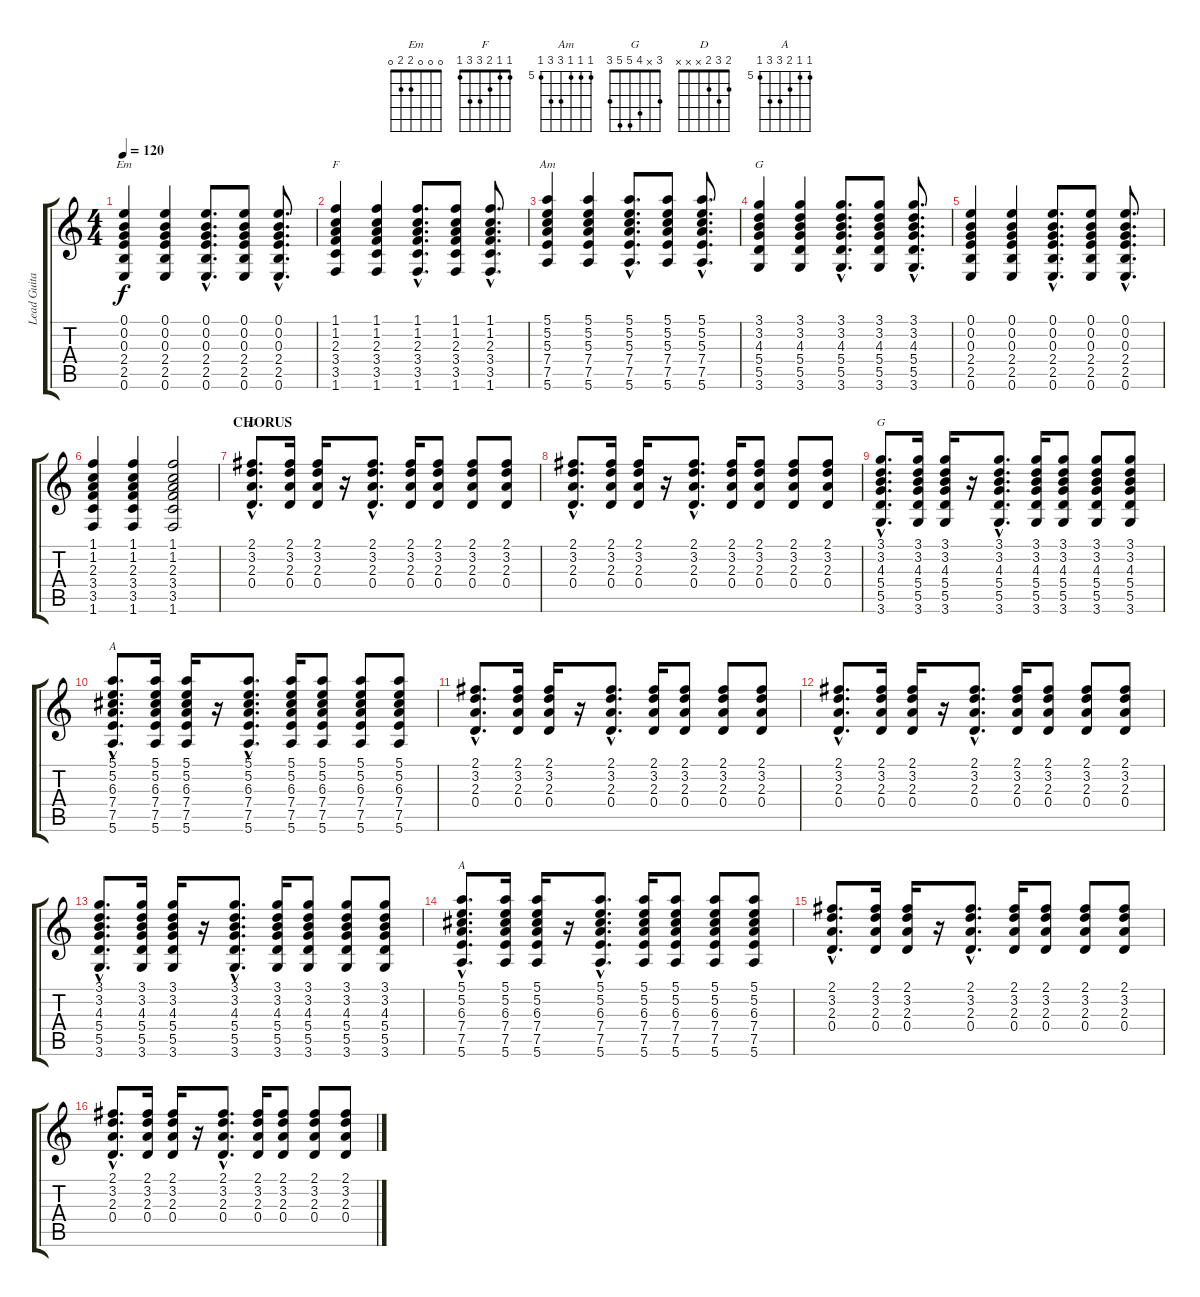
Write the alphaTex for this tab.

\track ("Lead Guitar" "Lead Guita") {instrument acousticguitarnylon}
\staff {score tabs}
\tuning (E4 B3 G3 D3 A2 E2) {hide}
\chord ("Em" 0 0 0 2 2 0)
\chord ("F" 1 1 2 3 3 1)
\chord ("Am" 5 5 5 7 7 5) {firstfret 5}
\chord ("G" 3 3 4 5 5 3)
\chord ("D" 2 3 2 x x x)
\chord ("G" 3 x 4 5 5 3)
\chord ("A" 5 x 6 7 7 5) {firstfret 5}
\chord ("A" 5 5 6 7 7 5) {firstfret 5}
\ts (4 4)
\tempo 120
\clef g2
\ks c
(0.1 0.2 0.3 2.4 2.5 0.6).4{ch "Em" dy f} (0.1 0.2 0.3 2.4 2.5 0.6).4 (0.1{hac} 0.2{hac} 0.3{hac} 2.4{hac} 2.5{hac} 0.6{hac}).8{d} (0.1 0.2 0.3 2.4 2.5 0.6).8 (0.1{hac} 0.2{hac} 0.3{hac} 2.4{hac} 2.5{hac} 0.6{hac}).8{d} |
(1.1 1.2 2.3 3.4 3.5 1.6).4{ch "F"} (1.1 1.2 2.3 3.4 3.5 1.6).4 (1.1{hac} 1.2{hac} 2.3{hac} 3.4{hac} 3.5{hac} 1.6{hac}).8{d} (1.1 1.2 2.3 3.4 3.5 1.6).8 (1.1{hac} 1.2{hac} 2.3{hac} 3.4{hac} 3.5{hac} 1.6{hac}).8{d} |
(5.1 5.2 5.3 7.4 7.5 5.6).4{ch "Am"} (5.1 5.2 5.3 7.4 7.5 5.6).4 (5.1{hac} 5.2{hac} 5.3{hac} 7.4{hac} 7.5{hac} 5.6{hac}).8{d} (5.1 5.2 5.3 7.4 7.5 5.6).8 (5.1{hac} 5.2{hac} 5.3{hac} 7.4{hac} 7.5{hac} 5.6{hac}).8{d} |
(3.1 3.2 4.3 5.4 5.5 3.6).4{ch "G"} (3.1 3.2 4.3 5.4 5.5 3.6).4 (3.1{hac} 3.2{hac} 4.3{hac} 5.4{hac} 5.5{hac} 3.6{hac}).8{d} (3.1 3.2 4.3 5.4 5.5 3.6).8 (3.1{hac} 3.2{hac} 4.3{hac} 5.4{hac} 5.5{hac} 3.6{hac}).8{d} |
(0.1 0.2 0.3 2.4 2.5 0.6).4 (0.1 0.2 0.3 2.4 2.5 0.6).4 (0.1{hac} 0.2{hac} 0.3{hac} 2.4{hac} 2.5{hac} 0.6{hac}).8{d} (0.1 0.2 0.3 2.4 2.5 0.6).8 (0.1{hac} 0.2{hac} 0.3{hac} 2.4{hac} 2.5{hac} 0.6{hac}).8{d} |
(1.1 1.2 2.3 3.4 3.5 1.6).4 (1.1 1.2 2.3 3.4 3.5 1.6).4 (1.1 1.2 2.3 3.4 3.5 1.6).2 |
\section ("" "CHORUS")
(2.1{hac} 3.2{hac} 2.3{hac} 0.4{hac}).8{d ch "D"} (2.1 3.2 2.3 0.4).16 (2.1 3.2 2.3 0.4).16 r.16 (2.1{hac} 3.2{hac} 2.3{hac} 0.4{hac}).8{d} (2.1 3.2 2.3 0.4).16 (2.1 3.2 2.3 0.4).8 (2.1 3.2 2.3 0.4).8 (2.1 3.2 2.3 0.4).8 |
(2.1{hac} 3.2{hac} 2.3{hac} 0.4{hac}).8{d} (2.1 3.2 2.3 0.4).16 (2.1 3.2 2.3 0.4).16 r.16 (2.1{hac} 3.2{hac} 2.3{hac} 0.4{hac}).8{d} (2.1 3.2 2.3 0.4).16 (2.1 3.2 2.3 0.4).8 (2.1 3.2 2.3 0.4).8 (2.1 3.2 2.3 0.4).8 |
(3.1{hac} 3.2{hac} 4.3{hac} 5.4{hac} 5.5{hac} 3.6{hac}).8{d ch "G"} (3.1 3.2 4.3 5.4 5.5 3.6).16 (3.1 3.2 4.3 5.4 5.5 3.6).16 r.16 (3.1{hac} 3.2{hac} 4.3{hac} 5.4{hac} 5.5{hac} 3.6{hac}).8{d} (3.1 3.2 4.3 5.4 5.5 3.6).16 (3.1 3.2 4.3 5.4 5.5 3.6).8 (3.1 3.2 4.3 5.4 5.5 3.6).8 (3.1 3.2 4.3 5.4 5.5 3.6).8 |
(5.1{hac} 5.2{hac} 6.3{hac} 7.4{hac} 7.5{hac} 5.6{hac}).8{d ch "A"} (5.1 5.2 6.3 7.4 7.5 5.6).16 (5.1 5.2 6.3 7.4 7.5 5.6).16 r.16 (5.1{hac} 5.2{hac} 6.3{hac} 7.4{hac} 7.5{hac} 5.6{hac}).8{d} (5.1 5.2 6.3 7.4 7.5 5.6).16 (5.1 5.2 6.3 7.4 7.5 5.6).8 (5.1 5.2 6.3 7.4 7.5 5.6).8 (5.1 5.2 6.3 7.4 7.5 5.6).8 |
(2.1{hac} 3.2{hac} 2.3{hac} 0.4{hac}).8{d} (2.1 3.2 2.3 0.4).16 (2.1 3.2 2.3 0.4).16 r.16 (2.1{hac} 3.2{hac} 2.3{hac} 0.4{hac}).8{d} (2.1 3.2 2.3 0.4).16 (2.1 3.2 2.3 0.4).8 (2.1 3.2 2.3 0.4).8 (2.1 3.2 2.3 0.4).8 |
(2.1{hac} 3.2{hac} 2.3{hac} 0.4{hac}).8{d} (2.1 3.2 2.3 0.4).16 (2.1 3.2 2.3 0.4).16 r.16 (2.1{hac} 3.2{hac} 2.3{hac} 0.4{hac}).8{d} (2.1 3.2 2.3 0.4).16 (2.1 3.2 2.3 0.4).8 (2.1 3.2 2.3 0.4).8 (2.1 3.2 2.3 0.4).8 |
(3.1{hac} 3.2{hac} 4.3{hac} 5.4{hac} 5.5{hac} 3.6{hac}).8{d} (3.1 3.2 4.3 5.4 5.5 3.6).16 (3.1 3.2 4.3 5.4 5.5 3.6).16 r.16 (3.1{hac} 3.2{hac} 4.3{hac} 5.4{hac} 5.5{hac} 3.6{hac}).8{d} (3.1 3.2 4.3 5.4 5.5 3.6).16 (3.1 3.2 4.3 5.4 5.5 3.6).8 (3.1 3.2 4.3 5.4 5.5 3.6).8 (3.1 3.2 4.3 5.4 5.5 3.6).8 |
(5.1{hac} 5.2{hac} 6.3{hac} 7.4{hac} 7.5{hac} 5.6{hac}).8{d ch "A"} (5.1 5.2 6.3 7.4 7.5 5.6).16 (5.1 5.2 6.3 7.4 7.5 5.6).16 r.16 (5.1{hac} 5.2{hac} 6.3{hac} 7.4{hac} 7.5{hac} 5.6{hac}).8{d} (5.1 5.2 6.3 7.4 7.5 5.6).16 (5.1 5.2 6.3 7.4 7.5 5.6).8 (5.1 5.2 6.3 7.4 7.5 5.6).8 (5.1 5.2 6.3 7.4 7.5 5.6).8 |
(2.1{hac} 3.2{hac} 2.3{hac} 0.4{hac}).8{d} (2.1 3.2 2.3 0.4).16 (2.1 3.2 2.3 0.4).16 r.16 (2.1{hac} 3.2{hac} 2.3{hac} 0.4{hac}).8{d} (2.1 3.2 2.3 0.4).16 (2.1 3.2 2.3 0.4).8 (2.1 3.2 2.3 0.4).8 (2.1 3.2 2.3 0.4).8 |
(2.1{hac} 3.2{hac} 2.3{hac} 0.4{hac}).8{d} (2.1 3.2 2.3 0.4).16 (2.1 3.2 2.3 0.4).16 r.16 (2.1{hac} 3.2{hac} 2.3{hac} 0.4{hac}).8{d} (2.1 3.2 2.3 0.4).16 (2.1 3.2 2.3 0.4).8 (2.1 3.2 2.3 0.4).8 (2.1 3.2 2.3 0.4).8
